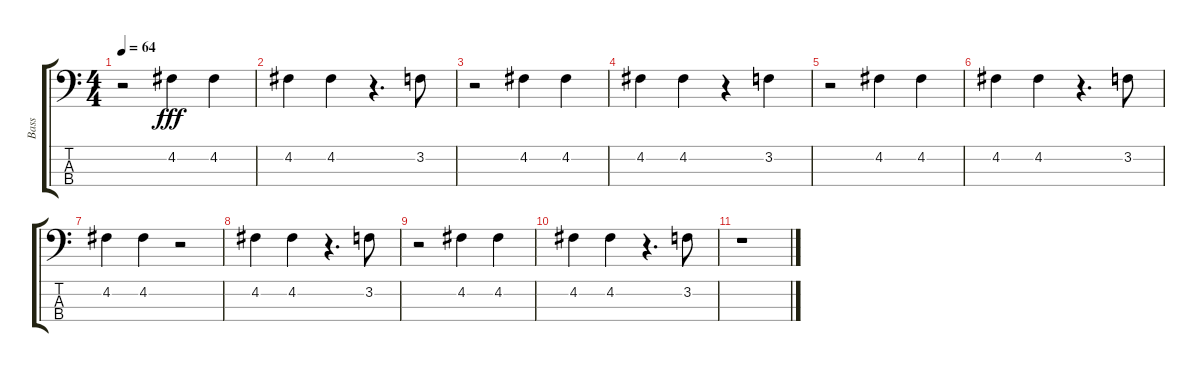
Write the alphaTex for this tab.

\track ("Bass" "Bass") {instrument electricbassfinger}
\staff {score tabs}
\tuning (G2 D2 A1 E1) {hide}
\ts (4 4)
\tempo 64
\clef f4
\ks c
r.2{dy fff} 4.2.4 4.2.4 |
4.2.4 4.2.4 r.4{d} 3.2.8 |
r.2 4.2.4 4.2.4 |
4.2.4 4.2.4 r.4 3.2.4 |
r.2 4.2.4 4.2.4 |
4.2.4 4.2.4 r.4{d} 3.2.8 |
4.2.4 4.2.4 r.2 |
4.2.4 4.2.4 r.4{d} 3.2.8 |
r.2 4.2.4 4.2.4 |
4.2.4 4.2.4 r.4{d} 3.2.8 |
r.1
